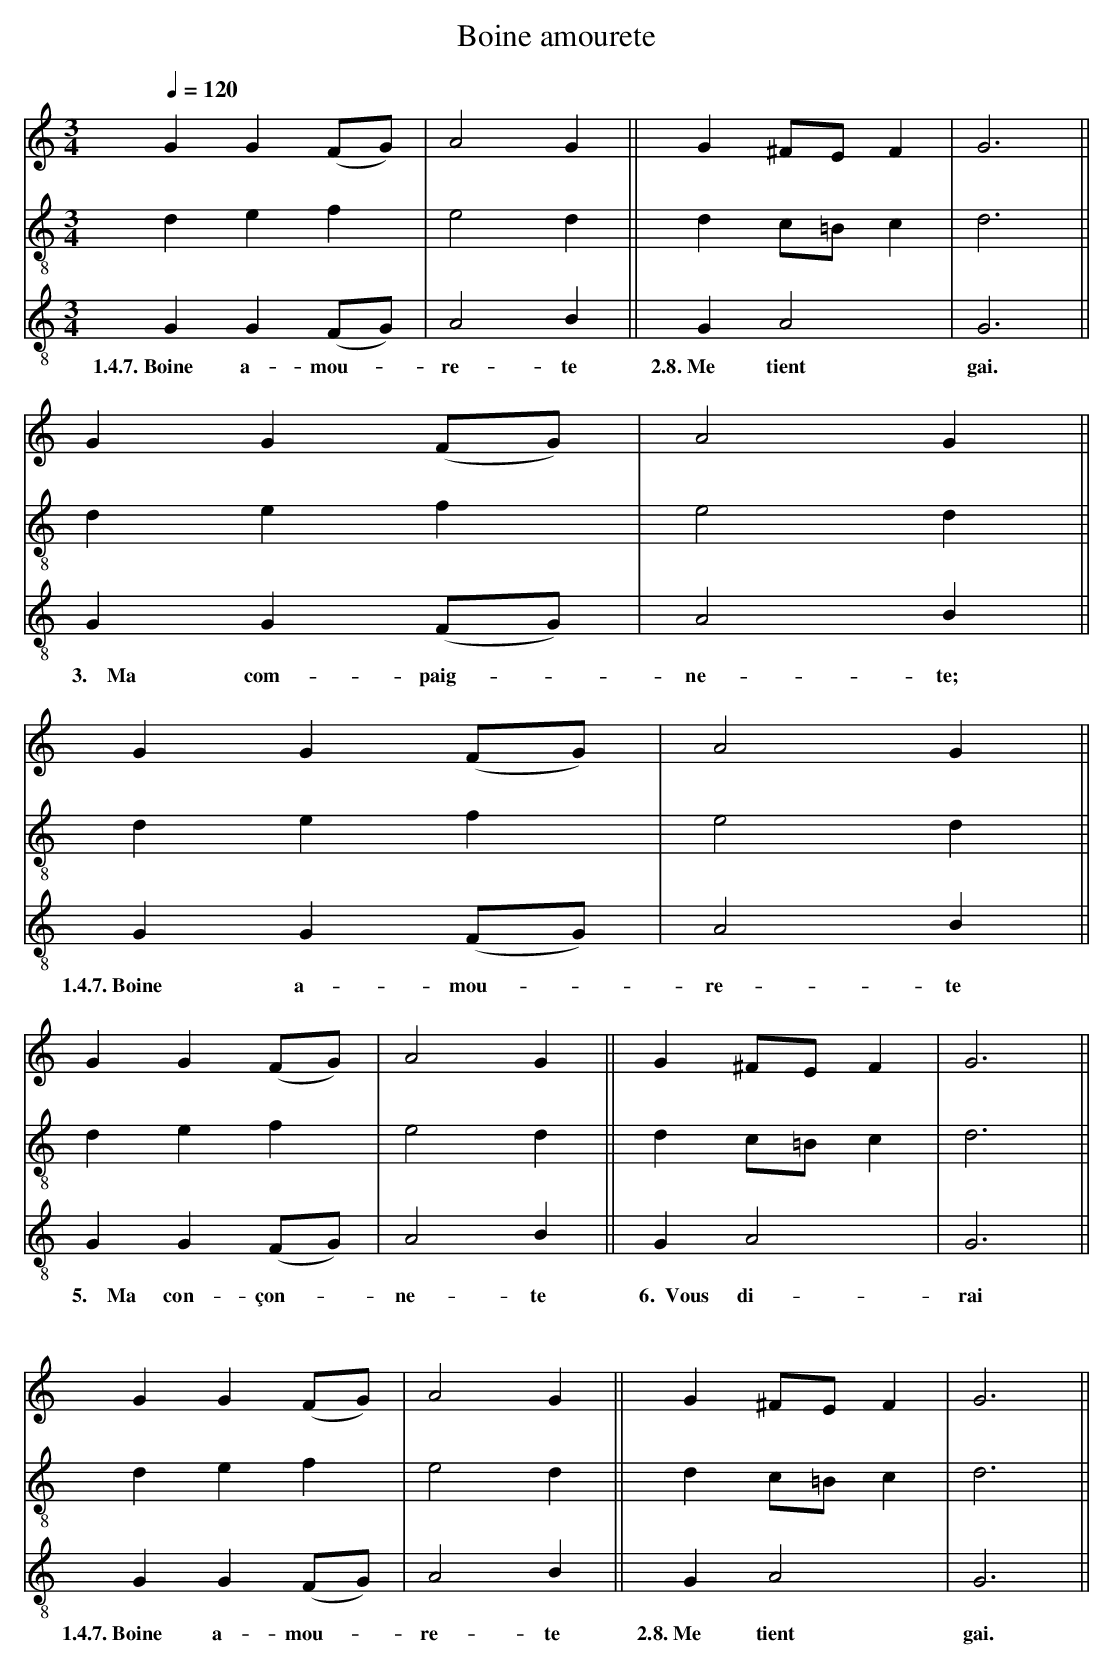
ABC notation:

X:1
T:Boine amourete
M:3/4
L:1/4
Q:1/4=120
K:G Mixolydian
V:1 clef=treble
V:2 clef=treble-8 middle=B,
V:3 clef=treble-8 middle=B,
[V:1]      G    G  (F/G/)  | A2  G   ||   G    ^F/E/  F | G3 ||
[V:2]      D    E   F      | E2  D   ||   D    C/=B,/ C | D3 ||
[V:3]      G,   G, (F,/G,/)| A,2 B,  ||   G,   A,2      | G,3||
w: 1.4.7.~Boine a-  mou-*    re- te  2.8.~Me  tient       gai.
[V:1]      G    G  (F/G/)  | A2  G   ||
[V:2]      D    E   F      | E2  D   ||
[V:3]      G,   G, (F,/G,/)| A,2 B,  ||
w: ~~3.~~~~Ma  com- paig-*   ne- te;
[V:1]      G    G  (F/G/)  | A2  G   ||
[V:2]      D    E   F      | E2  D   ||
[V:3]      G,   G, (F,/G,/)| A,2 B,  ||
w: 1.4.7.~Boine a-  mou-*    re- te
[V:1]      G    G  (F/G/)  | A2  G   ||   G    ^F/E/  F | G3 ||
[V:2]      D    E   F      | E2  D   ||   D    C/=B,/ C | D3 ||
[V:3]      G,   G, (F,/G,/)| A,2 B,  ||   G,   A,2      | G,3||
w: ~~5.~~~~Ma  con- çon-*    ne- te ~~6.~~Vous di-        rai
[V:1]      G    G  (F/G/)  | A2  G   ||   G    ^F/E/  F | G3 ||
[V:2]      D    E   F      | E2  D   ||   D    C/=B,/ C | D3 ||
[V:3]      G,   G, (F,/G,/)| A,2 B,  ||   G,   A,2      | G,3||
w: 1.4.7.~Boine a-  mou-*    re- te  2.8.~Me  tient       gai.
